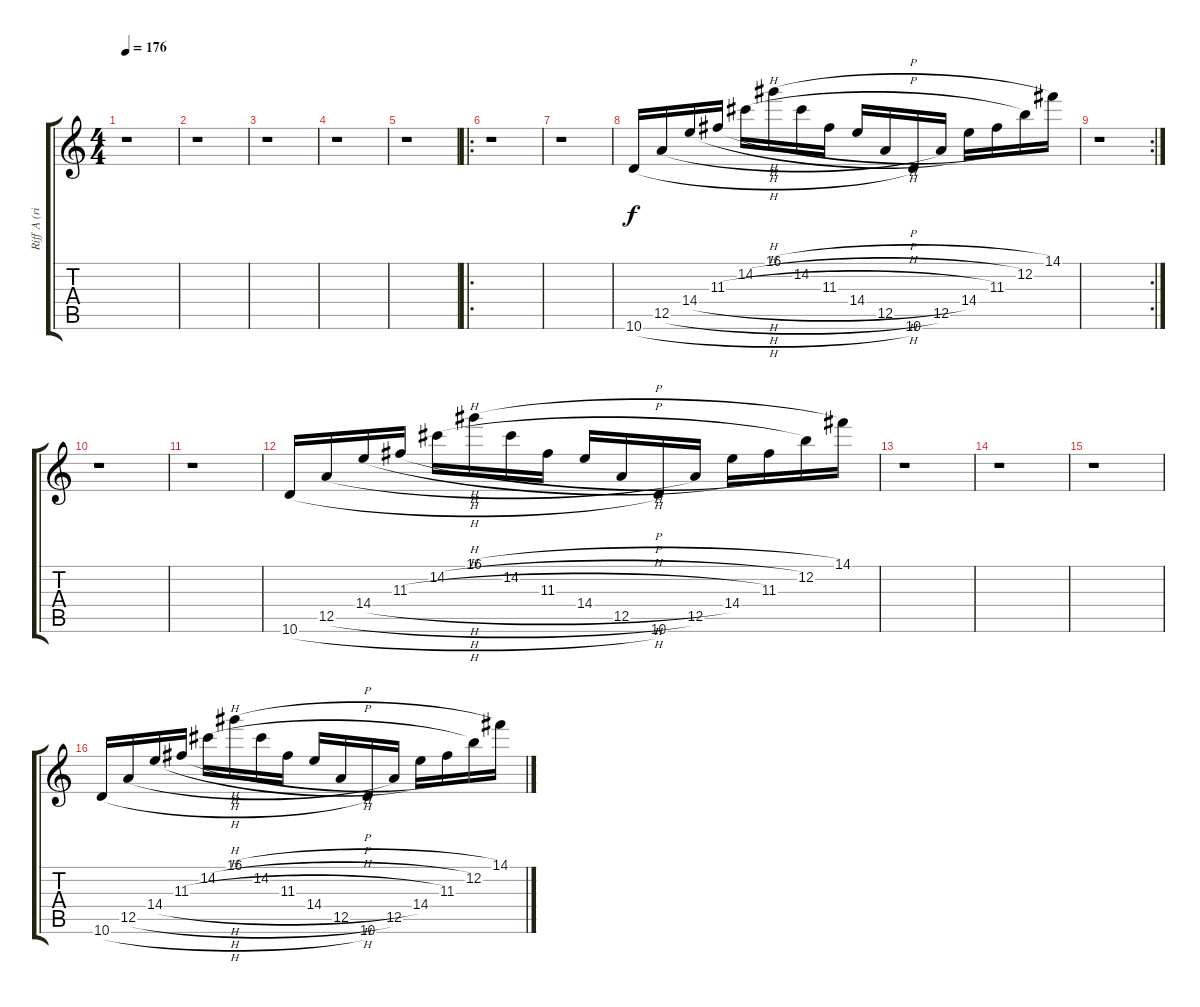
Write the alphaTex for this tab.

\track ("Riff A (right)" "Riff A (ri") {instrument distortionguitar}
\staff {score tabs}
\tuning (E4 B3 G3 D3 A2 E2) {hide}
\ts (4 4)
\tempo 176
\clef g2
\ks c
r.1{dy f} |
r.1 |
r.1 |
r.1 |
r.1 |
\ro
r.1 |
r.1 |
10.6{h}.16 12.5{h}.16 14.4{h}.16 11.3{h}.16 14.2{h}.16 16.1{h}.16 14.2{h}.16 11.3{h}.16 14.4{h}.16 12.5{h}.16 10.6.16 12.5.16 14.4.16 11.3.16 12.2.16 14.1.16 |
\rc 2
r.1 |
r.1 |
r.1 |
10.6{h}.16 12.5{h}.16 14.4{h}.16 11.3{h}.16 14.2{h}.16 16.1{h}.16 14.2{h}.16 11.3{h}.16 14.4{h}.16 12.5{h}.16 10.6.16 12.5.16 14.4.16 11.3.16 12.2.16 14.1.16 |
r.1 |
r.1 |
r.1 |
10.6{h}.16 12.5{h}.16 14.4{h}.16 11.3{h}.16 14.2{h}.16 16.1{h}.16 14.2{h}.16 11.3{h}.16 14.4{h}.16 12.5{h}.16 10.6.16 12.5.16 14.4.16 11.3.16 12.2.16 14.1.16
